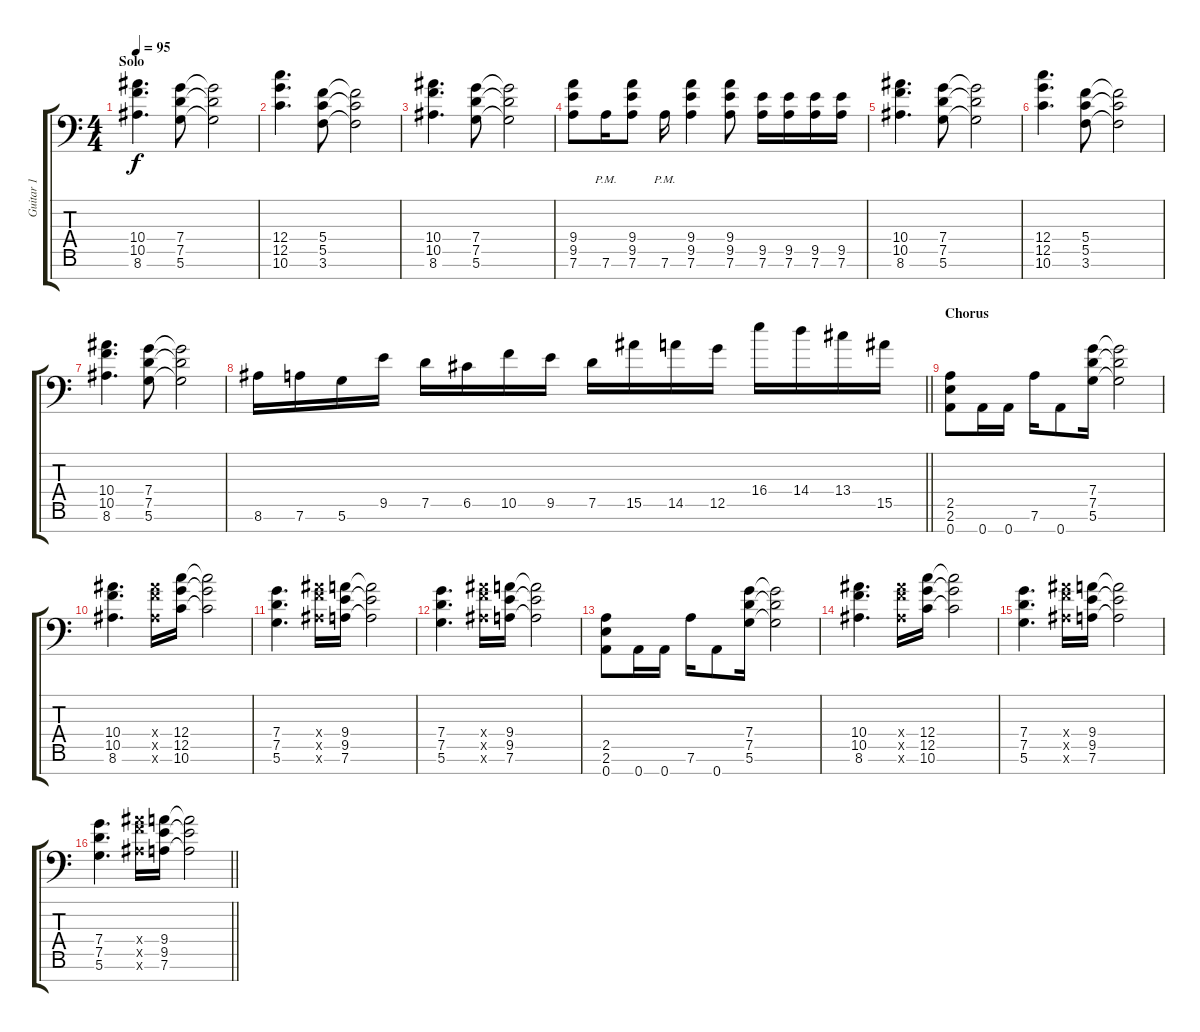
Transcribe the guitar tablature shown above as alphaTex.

\track ("Guitar 1" "Guitar 1") {instrument distortionguitar}
\staff {score tabs}
\tuning (D4 A3 F3 C3 G2 D2 A1) {hide}
\ts (4 4)
\section ("" "Solo")
\tempo 95
\clef f4
\ks c
(10.4 10.5 8.6).4{d dy f} (7.4 7.5 5.6).8 (7.4{t} 7.5{t} 5.6{t}).2 |
(12.4 12.5 10.6).4{d} (5.4 5.5 3.6).8 (5.4{t} 5.5{t} 3.6{t}).2 |
(10.4 10.5 8.6).4{d} (7.4 7.5 5.6).8 (7.4{t} 7.5{t} 5.6{t}).2 |
(9.4 9.5 7.6).8 7.6{pm}.16 (9.4 9.5 7.6).8 7.6{pm}.16 (9.4 9.5 7.6).4 (9.4 9.5 7.6).8 (9.5 7.6).16 (9.5 7.6).16 (9.5 7.6).16 (9.5 7.6).16 |
(10.4 10.5 8.6).4{d} (7.4 7.5 5.6).8 (7.4{t} 7.5{t} 5.6{t}).2 |
(12.4 12.5 10.6).4{d} (5.4 5.5 3.6).8 (5.4{t} 5.5{t} 3.6{t}).2 |
(10.4 10.5 8.6).4{d} (7.4 7.5 5.6).8 (7.4{t} 7.5{t} 5.6{t}).2 |
\barLineRight lightlight
8.6.16 7.6.16 5.6.16 9.5.16 7.5.16 6.5.16 10.5.16 9.5.16 7.5.16 15.5.16 14.5.16 12.5.16 16.4.16 14.4.16 13.4.16 15.5.16 |
\section ("" "Chorus")
(2.5 2.6 0.7).8 0.7.16 0.7.16 7.6.16 0.7.8 (7.4 7.5 5.6).16 (7.4{t} 7.5{t} 5.6{t}).2 |
(10.4 10.5 8.6).4{d} (10.4{x} 10.5{x} 8.6{x}).16 (12.4 12.5 10.6).16 (12.4{t} 12.5{t} 10.6{t}).2 |
(7.4 7.5 5.6).4{d} (10.4{x} 10.5{x} 8.6{x}).16 (9.4 9.5 7.6).16 (9.4{t} 9.5{t} 7.6{t}).2 |
(7.4 7.5 5.6).4{d} (10.4{x} 10.5{x} 8.6{x}).16 (9.4 9.5 7.6).16 (9.4{t} 9.5{t} 7.6{t}).2 |
(2.5 2.6 0.7).8 0.7.16 0.7.16 7.6.16 0.7.8 (7.4 7.5 5.6).16 (7.4{t} 7.5{t} 5.6{t}).2 |
(10.4 10.5 8.6).4{d} (10.4{x} 10.5{x} 8.6{x}).16 (12.4 12.5 10.6).16 (12.4{t} 12.5{t} 10.6{t}).2 |
(7.4 7.5 5.6).4{d} (10.4{x} 10.5{x} 8.6{x}).16 (9.4 9.5 7.6).16 (9.4{t} 9.5{t} 7.6{t}).2 |
\barLineRight lightlight
(7.4 7.5 5.6).4{d} (10.4{x} 10.5{x} 8.6{x}).16 (9.4 9.5 7.6).16 (9.4{t} 9.5{t} 7.6{t}).2
